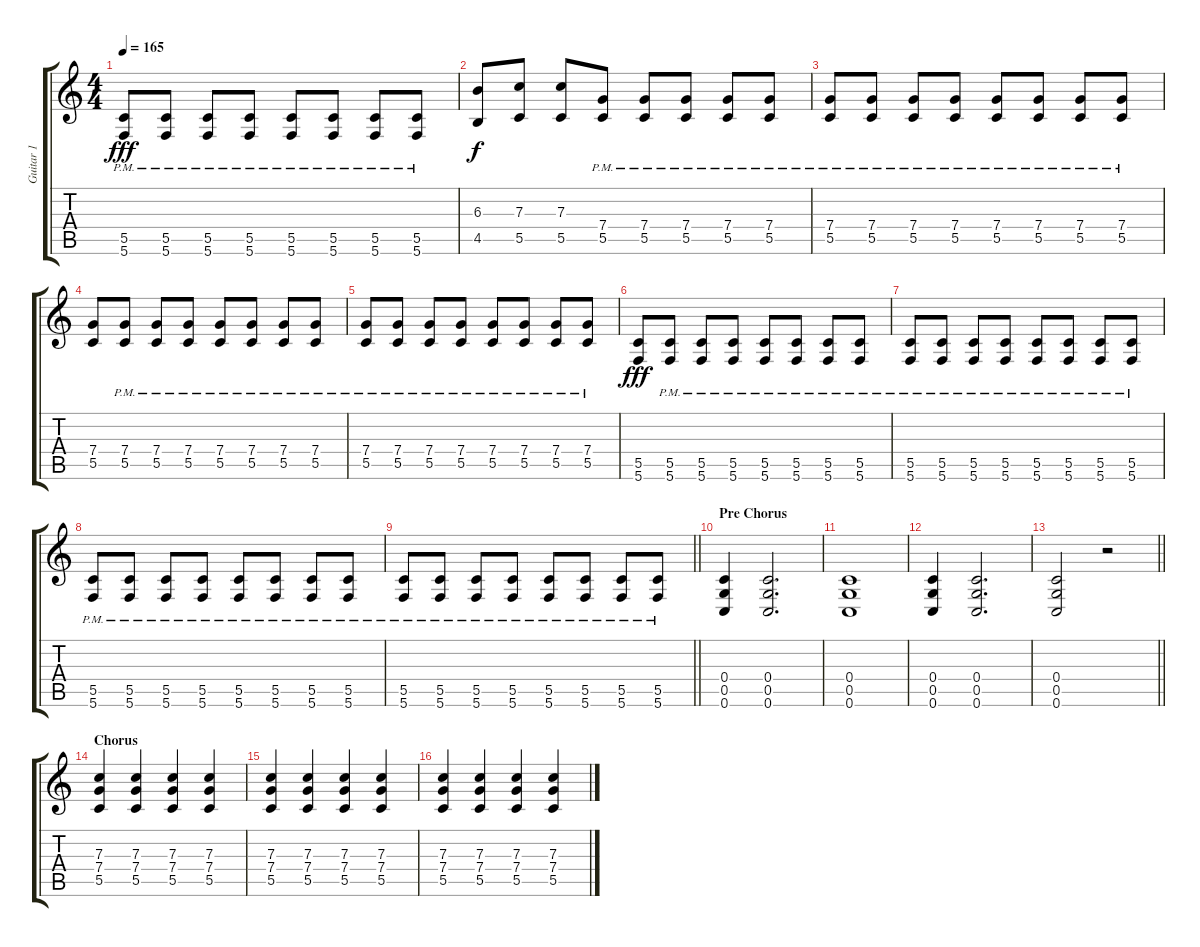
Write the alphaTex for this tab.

\track ("Guitar 1" "Guitar 1") {instrument overdrivenguitar}
\staff {score tabs}
\tuning (D4 A3 F3 C3 G2 C2) {hide}
\ts (4 4)
\tempo 165
\clef g2
\ks c
(5.5{pm} 5.6{pm}).8{dy fff} (5.5{pm} 5.6{pm}).8 (5.5{pm} 5.6{pm}).8 (5.5{pm} 5.6{pm}).8 (5.5{pm} 5.6{pm}).8 (5.5{pm} 5.6{pm}).8 (5.5{pm} 5.6{pm}).8 (5.5{pm} 5.6{pm}).8 |
(6.3 4.5).8{dy f} (7.3 5.5).8 (7.3 5.5).8 (7.4{pm} 5.5{pm}).8 (7.4{pm} 5.5{pm}).8 (7.4{pm} 5.5{pm}).8 (7.4{pm} 5.5{pm}).8 (7.4{pm} 5.5{pm}).8 |
(7.4{pm} 5.5{pm}).8 (7.4{pm} 5.5{pm}).8 (7.4{pm} 5.5{pm}).8 (7.4{pm} 5.5{pm}).8 (7.4{pm} 5.5{pm}).8 (7.4{pm} 5.5{pm}).8 (7.4{pm} 5.5{pm}).8 (7.4{pm} 5.5{pm}).8 |
(7.4 5.5).8 (7.4{pm} 5.5{pm}).8 (7.4{pm} 5.5{pm}).8 (7.4{pm} 5.5{pm}).8 (7.4{pm} 5.5{pm}).8 (7.4{pm} 5.5{pm}).8 (7.4{pm} 5.5{pm}).8 (7.4{pm} 5.5{pm}).8 |
(7.4{pm} 5.5{pm}).8 (7.4{pm} 5.5{pm}).8 (7.4{pm} 5.5{pm}).8 (7.4{pm} 5.5{pm}).8 (7.4{pm} 5.5{pm}).8 (7.4{pm} 5.5{pm}).8 (7.4{pm} 5.5{pm}).8 (7.4{pm} 5.5{pm}).8 |
(5.5 5.6).8{dy fff} (5.5{pm} 5.6{pm}).8 (5.5{pm} 5.6{pm}).8 (5.5{pm} 5.6{pm}).8 (5.5{pm} 5.6{pm}).8 (5.5{pm} 5.6{pm}).8 (5.5{pm} 5.6{pm}).8 (5.5{pm} 5.6{pm}).8 |
(5.5{pm} 5.6{pm}).8 (5.5{pm} 5.6{pm}).8 (5.5{pm} 5.6{pm}).8 (5.5{pm} 5.6{pm}).8 (5.5{pm} 5.6{pm}).8 (5.5{pm} 5.6{pm}).8 (5.5{pm} 5.6{pm}).8 (5.5{pm} 5.6{pm}).8 |
(5.5{pm} 5.6{pm}).8 (5.5{pm} 5.6{pm}).8 (5.5{pm} 5.6{pm}).8 (5.5{pm} 5.6{pm}).8 (5.5{pm} 5.6{pm}).8 (5.5{pm} 5.6{pm}).8 (5.5{pm} 5.6{pm}).8 (5.5{pm} 5.6{pm}).8 |
\barLineRight lightlight
(5.5{pm} 5.6{pm}).8 (5.5{pm} 5.6{pm}).8 (5.5{pm} 5.6{pm}).8 (5.5{pm} 5.6{pm}).8 (5.5{pm} 5.6{pm}).8 (5.5{pm} 5.6{pm}).8 (5.5{pm} 5.6{pm}).8 (5.5{pm} 5.6{pm}).8 |
\section ("" "Pre Chorus")
(0.4 0.5 0.6).4 (0.4 0.5 0.6).2{d} |
(0.4 0.5 0.6).1 |
(0.4 0.5 0.6).4 (0.4 0.5 0.6).2{d} |
\barLineRight lightlight
(0.4 0.5 0.6).2 r.2 |
\section ("" "Chorus")
(7.3 7.4 5.5).4 (7.3 7.4 5.5).4 (7.3 7.4 5.5).4 (7.3 7.4 5.5).4 |
(7.3 7.4 5.5).4 (7.3 7.4 5.5).4 (7.3 7.4 5.5).4 (7.3 7.4 5.5).4 |
(7.3 7.4 5.5).4 (7.3 7.4 5.5).4 (7.3 7.4 5.5).4 (7.3 7.4 5.5).4
